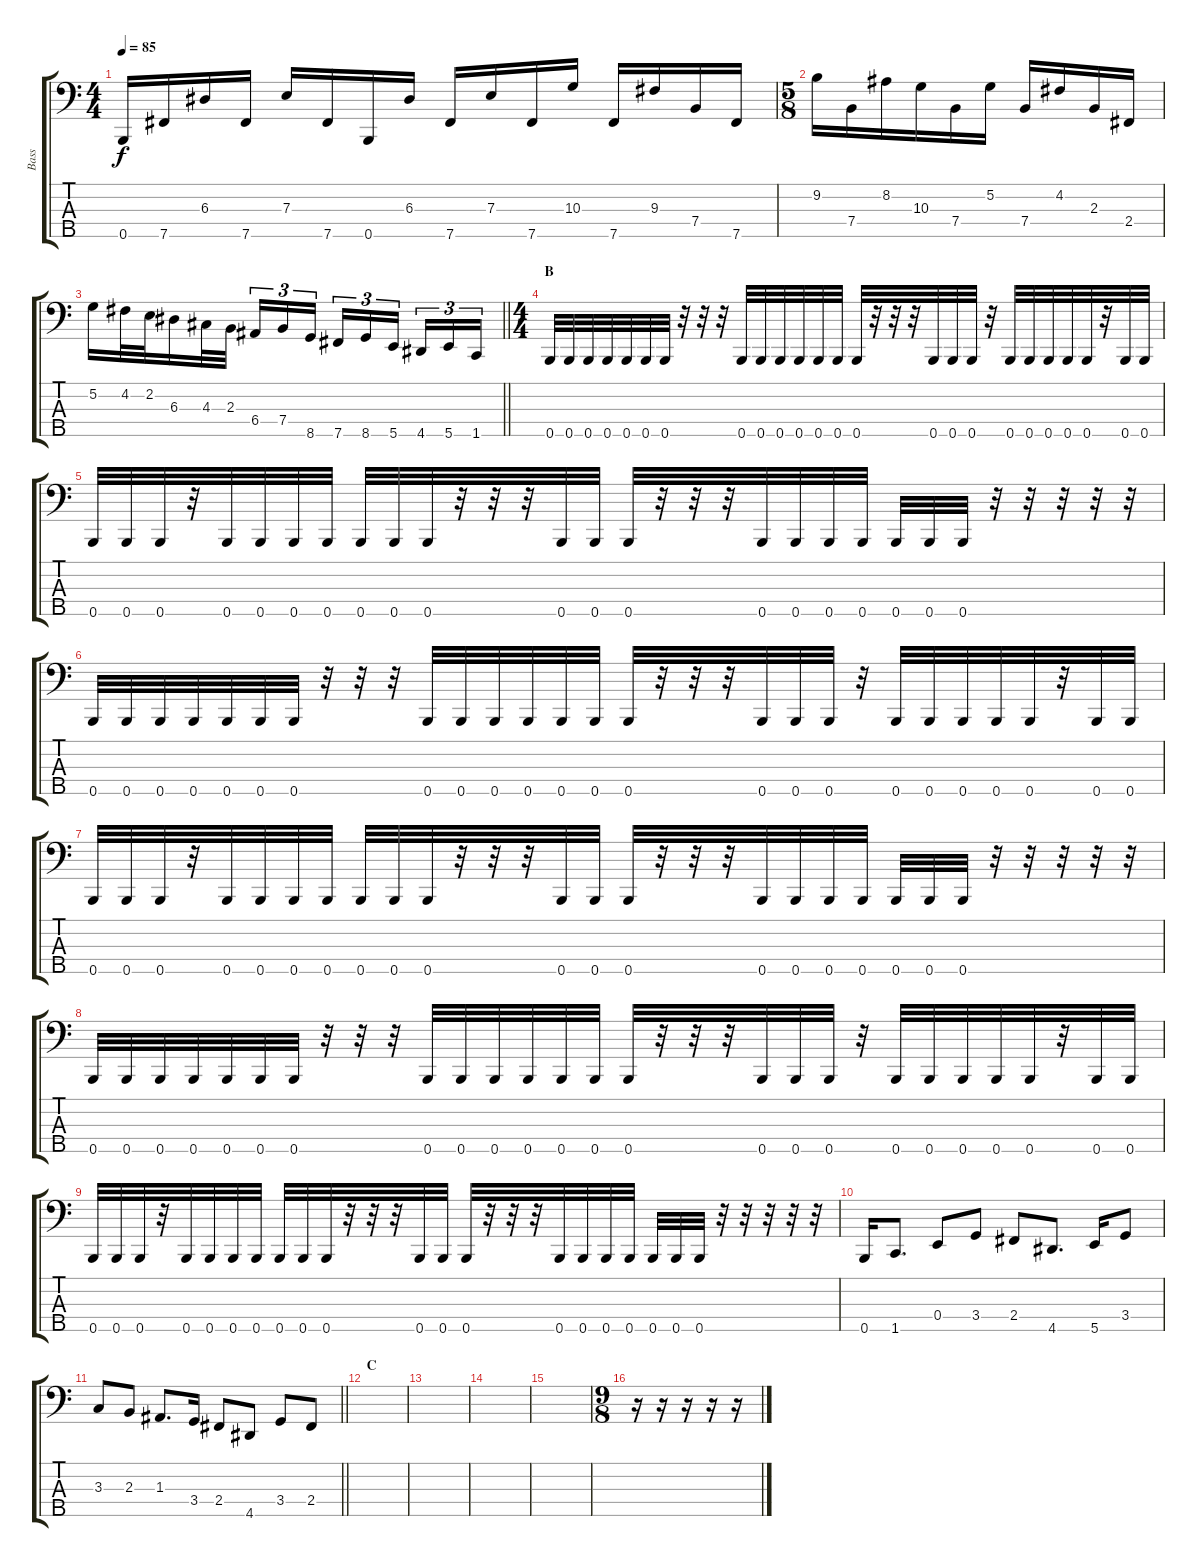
\track ("Bass" "Bass") {instrument electricbassfinger}
\staff {score tabs}
\tuning (G2 D2 A1 E1 B0) {hide}
\ts (4 4)
\tempo 85
\clef f4
\ks c
0.5.16{dy f} 7.5.16 6.3.16 7.5.16 7.3.16 7.5.16 0.5.16 6.3.16 7.5.16 7.3.16 7.5.16 10.3.16 7.5.16 9.3.16 7.4.16 7.5.16 |
\ts (5 8)
9.2.16 7.4.16 8.2.16 10.3.16 7.4.16 5.2.16 7.4.16 4.2.16 2.3.16 2.4.16 |
\barLineRight lightlight
5.2.16 4.2.32 2.2.32 6.3.16 4.3.32 2.3.32 6.4.16{tu (3 2)} 7.4.16{tu (3 2)} 8.5.16{tu (3 2)} 7.5.16{tu (3 2)} 8.5.16{tu (3 2)} 5.5.16{tu (3 2)} 4.5.16{tu (3 2)} 5.5.16{tu (3 2)} 1.5.16{tu (3 2)} |
\ts (4 4)
\section ("" "B")
0.5.32 0.5.32 0.5.32 0.5.32 0.5.32 0.5.32 0.5.32 r.32 r.32 r.32 0.5.32 0.5.32 0.5.32 0.5.32 0.5.32 0.5.32 0.5.32 r.32 r.32 r.32 0.5.32 0.5.32 0.5.32 r.32 0.5.32 0.5.32 0.5.32 0.5.32 0.5.32 r.32 0.5.32 0.5.32 |
0.5.32 0.5.32 0.5.32 r.32 0.5.32 0.5.32 0.5.32 0.5.32 0.5.32 0.5.32 0.5.32 r.32 r.32 r.32 0.5.32 0.5.32 0.5.32 r.32 r.32 r.32 0.5.32 0.5.32 0.5.32 0.5.32 0.5.32 0.5.32 0.5.32 r.32 r.32 r.32 r.32 r.32 |
0.5.32 0.5.32 0.5.32 0.5.32 0.5.32 0.5.32 0.5.32 r.32 r.32 r.32 0.5.32 0.5.32 0.5.32 0.5.32 0.5.32 0.5.32 0.5.32 r.32 r.32 r.32 0.5.32 0.5.32 0.5.32 r.32 0.5.32 0.5.32 0.5.32 0.5.32 0.5.32 r.32 0.5.32 0.5.32 |
0.5.32 0.5.32 0.5.32 r.32 0.5.32 0.5.32 0.5.32 0.5.32 0.5.32 0.5.32 0.5.32 r.32 r.32 r.32 0.5.32 0.5.32 0.5.32 r.32 r.32 r.32 0.5.32 0.5.32 0.5.32 0.5.32 0.5.32 0.5.32 0.5.32 r.32 r.32 r.32 r.32 r.32 |
0.5.32 0.5.32 0.5.32 0.5.32 0.5.32 0.5.32 0.5.32 r.32 r.32 r.32 0.5.32 0.5.32 0.5.32 0.5.32 0.5.32 0.5.32 0.5.32 r.32 r.32 r.32 0.5.32 0.5.32 0.5.32 r.32 0.5.32 0.5.32 0.5.32 0.5.32 0.5.32 r.32 0.5.32 0.5.32 |
0.5.32 0.5.32 0.5.32 r.32 0.5.32 0.5.32 0.5.32 0.5.32 0.5.32 0.5.32 0.5.32 r.32 r.32 r.32 0.5.32 0.5.32 0.5.32 r.32 r.32 r.32 0.5.32 0.5.32 0.5.32 0.5.32 0.5.32 0.5.32 0.5.32 r.32 r.32 r.32 r.32 r.32 |
0.5.16 1.5.8{d} 0.4.8 3.4.8 2.4.8 4.5.8{d} 5.5.16 3.4.8 |
\barLineRight lightlight
3.3.8 2.3.8 1.3.8{d} 3.4.16 2.4.8 4.5.8 3.4.8 2.4.8 |
\section ("" "C")
|
|
|
|
\ts (9 8)
r.16 r.16 r.16 r.16 r.16
